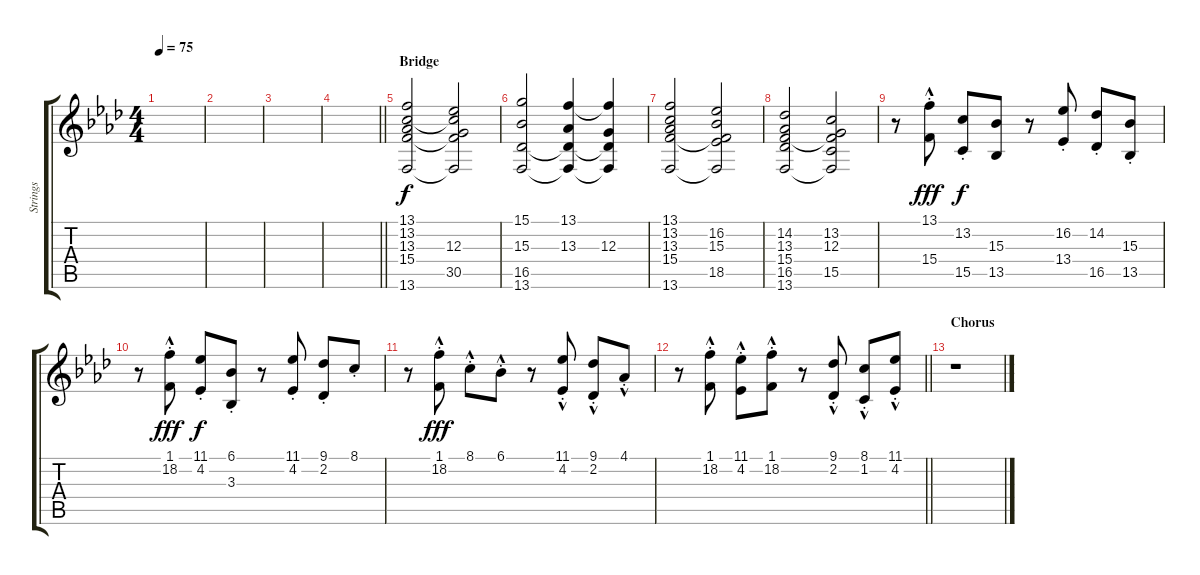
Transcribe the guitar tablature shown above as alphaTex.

\track ("Strings" "Strings") {instrument synthstrings1}
\staff {score tabs}
\tuning (E4 B3 G3 D3 A2 E2) {hide}
\ts (4 4)
\tempo 75
\clef g2
\ks ab
|
|
|
\barLineRight lightlight
|
\section ("" "Bridge")
(13.1 13.2 13.3 15.4 13.6).2 (13.2{t} 12.3 15.4{t} 30.5 13.6{t}).2{dy f} |
(15.1 15.3 16.5 13.6).2 (13.1 13.3 16.5{t} 13.6{t}).4 (13.1{t} 12.3 16.5{t} 13.6{t}).4 |
(13.1 13.2 13.3 15.4 13.6).2 (16.2 15.3 15.4{t} 18.5 13.6{t}).2 |
(14.2 13.3 15.4 16.5 13.6).2 (13.2 12.3 15.4{t} 15.5 13.6{t}).2 |
r.8{volume 9} (13.1{hac st} 15.4{hac st}).8{dy fff} (13.2{st} 15.5{st}).8{dy f} (15.3 13.5).8 r.8 (16.2{st} 13.4{st}).8 (14.2{st} 16.5{st}).8 (15.3{st} 13.5{st}).8 |
r.8 (1.1{hac st} 18.2{hac st}).8{dy fff} (11.1{st} 4.2{st}).8{dy f} (6.1{st} 3.3{st}).8 r.8 (11.1{st} 4.2{st}).8 (9.1{st} 2.2{st}).8 8.1{st}.8 |
r.8 (1.1{hac st} 18.2{hac st}).8{dy fff} 8.1{hac st}.8 6.1{hac st}.8 r.8 (11.1{hac st} 4.2{hac st}).8 (9.1{hac st} 2.2{hac st}).8 4.1{hac st}.8 |
\barLineRight lightlight
r.8 (1.1{hac st} 18.2{hac st}).8 (11.1{hac st} 4.2{hac st}).8 (1.1{hac st} 18.2{hac st}).8 r.8 (9.1{hac st} 2.2{hac st}).8 (8.1{hac st} 1.2{hac st}).8 (11.1{hac st} 4.2{hac st}).8 |
\section ("" "Chorus")
r.1
